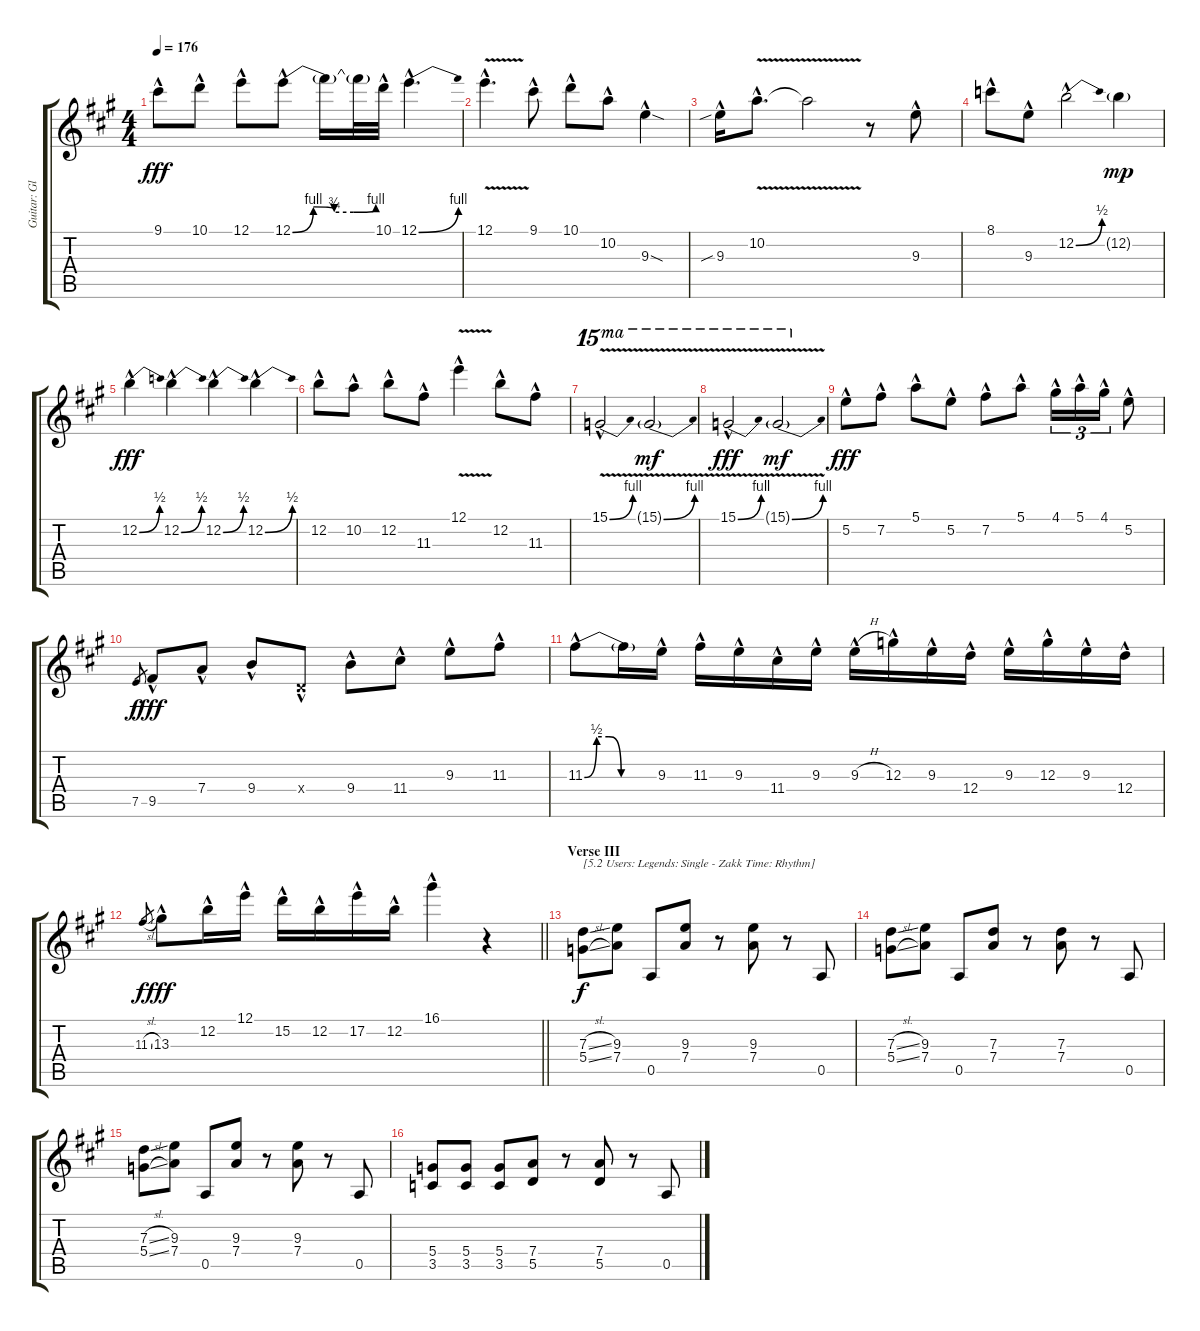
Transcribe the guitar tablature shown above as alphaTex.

\track ("Guitar: Glenn" "Guitar: Gl") {instrument overdrivenguitar}
\staff {score tabs}
\tuning (E4 B3 G3 D3 A2 E2) {hide}
\ts (4 4)
\tempo 176
\clef g2
\ks a
9.1{hac}.8{dy fff} 10.1{hac}.8 12.1{hac}.8 12.1{be (custom 0 0 15 4 30 3 44 3 60 4) hac}.8 12.1{t}.16 12.1{t}.32 10.1{hac}.32 12.1{be (bend 0 0 60 4) hac}.4{d} |
12.1{v hac}.4{d} 9.1{hac}.8 10.1{hac}.8 10.2{hac}.8 9.3{sod hac}.4 |
9.3{sib hac}.16 10.2{v hac}.8{d} 10.2{t}.2 r.8 9.3{hac}.8 |
8.1{hac}.8 9.3{hac}.8 12.2{be (bend 0 0 60 2) hac}.2 12.2{g}.4{dy mp} |
12.2{be (bend 0 0 60 2) hac}.4{dy fff} 12.2{be (bend 0 0 60 2) hac}.4 12.2{be (bend 0 0 60 2) hac}.4 12.2{be (bend 0 0 60 2) hac}.4 |
12.2{hac}.8 10.2{hac}.8 12.2{hac}.8 11.3{hac}.8 12.1{v hac}.4 12.2{hac}.8 11.3{hac}.8 |
15.1{be (bend 0 0 60 4) v hac}.2{ot 15ma} 15.1{be (bend 0 0 60 4) v g}.2{ot 15ma dy mf} |
15.1{be (bend 0 0 60 4) v hac}.2{ot 15ma dy fff} 15.1{be (bend 0 0 60 4) v g}.2{ot 15ma dy mf} |
5.2{hac}.8{dy fff} 7.2{hac}.8 5.1{hac}.8 5.2{hac}.8 7.2{hac}.8 5.1{hac}.8 4.1{hac}.16{tu (3 2)} 5.1{hac}.16{tu (3 2)} 4.1{hac}.16{tu (3 2)} 5.2{hac}.8 |
7.5.8{gr dy f} 9.5{hac}.8{dy fff} 7.4{hac}.8 9.4{hac}.8 0.4{hac x}.8 9.4{hac}.8 11.4{hac}.8 9.3{hac}.8 11.3{hac}.8 |
11.3{be (custom 0 0 10 2 20 2 30 0 60 0) hac}.8 11.3{t}.16 9.3{hac}.16 11.3{hac}.16 9.3{hac}.16 11.4{hac}.16 9.3{hac}.16 9.3{h hac}.16 12.3{hac}.16 9.3{hac}.16 12.4{hac}.16 9.3{hac}.16 12.3{hac}.16 9.3{hac}.16 12.4{hac}.16 |
\barLineRight lightlight
11.3{sl}.8{gr dy f} 13.3{hac}.8{dy fff} 12.2{hac}.16 12.1{hac}.16 15.2{hac}.16 12.2{hac}.16 17.2{hac}.16 12.2{hac}.16 16.1{hac}.4 r.4 |
\section ("" "Verse III")
(7.3{sl} 5.4{sl}).8{txt "[5.2 Users: Legends: Single - Zakk Time: Rhythm]" dy f volume 16 instrument overdrivenguitar} (9.3 7.4).8 0.5.8 (9.3 7.4).8 r.8 (9.3 7.4).8 r.8 0.5.8 |
(7.3{sl} 5.4{sl}).8 (9.3 7.4).8 0.5.8 (7.3 7.4).8 r.8 (7.3 7.4).8 r.8 0.5.8 |
(7.3{sl} 5.4{sl}).8 (9.3 7.4).8 0.5.8 (9.3 7.4).8 r.8 (9.3 7.4).8 r.8 0.5.8 |
(5.4 3.5).8 (5.4 3.5).8 (5.4 3.5).8 (7.4 5.5).8 r.8 (7.4 5.5).8 r.8 0.5.8
